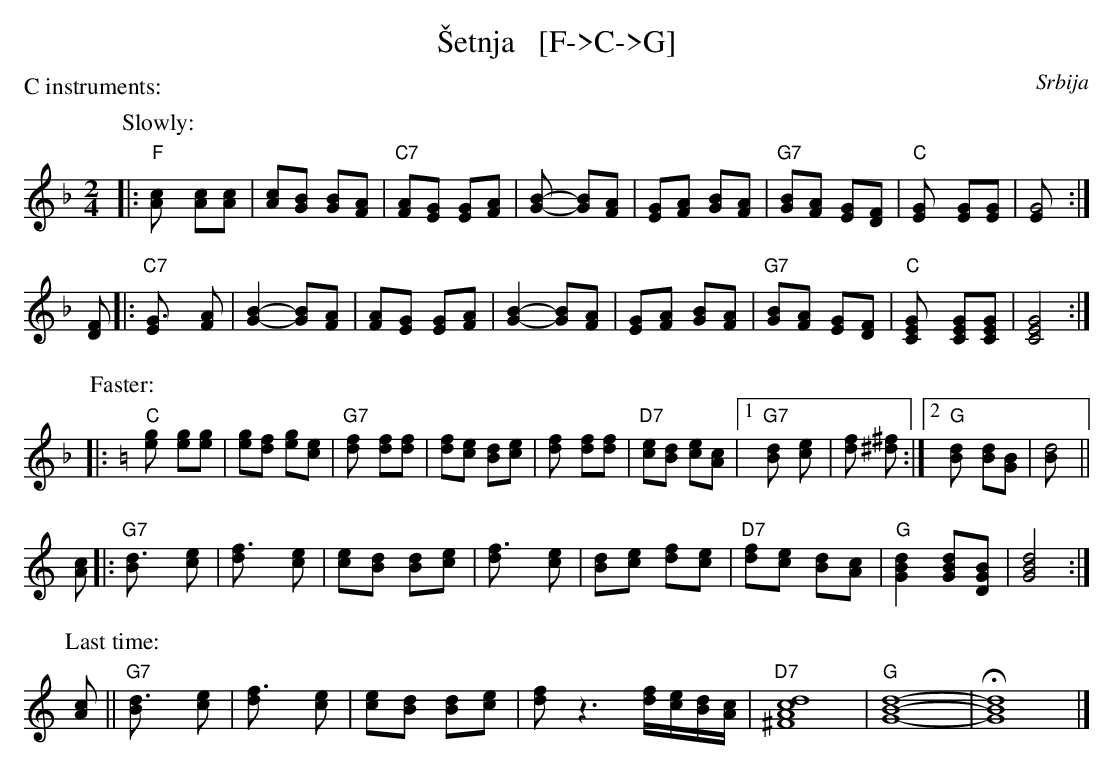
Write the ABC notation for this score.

X:1
T: \vSetnja   [F->C->G]
P: C instruments:
O: Srbija
M: 2/4
L: 1/8
K: F
P: Slowly:
|: "F"[c2A] [cA][cA] | [cA][BG] [BG][AF] | "C7"[AF][GE] [GE][AF] | [B2-G-] [BG][AF] \
| [GE][AF] [BG][AF] | "G7"[BG][AF] [GE][FD] | "C"[G2E] [GE][GE] | [G4E] :|
[FD] |: "C7"[G3E] [AF] | [B2-G2-] [BG][AF] | [AF][GE] [GE][AF] | [B2-G2-] [BG][AF] \
| [GE][AF] [BG][AF] | "G7"[BG][AF] [GE][FD] | "C"[G2EC2] [GEC][GEC] | [G4E4C4] :|
P: Faster:
K: C
|: "C"[g2e] [ge][ge] | [ge][fd] [ge][ec] | "G7"[f2d] [fd][fd] | [fd][ec] [dB][ec] \
| [f2d] [fd][fd] | "D7"[ec][dB] [ec][cA] |1 "G7"[d2B] [e2c] | [f2d] [^f2^d] :|2 "G"[d2B] [dB][BG] | [d4B] ||
[cA] |: "G7"[d3B] [ec] | [f3d] [ec] | [ec][dB] [dB][ec] | [f3d] [ec] \
| [dB][ec] [fd][ec] | "D7"[fd][ec] [dB][cA] | "G"[d2B2G2] [dBG][BGD] | [d4B4G4] :|
P: Last time:
[cA] || "G7" [d3B] [ec] | [f3d] [ec] | [ec][dB] [dB][ec] | [fd]z3 [f/d][e/c][d/B][c/A] | "D7"[d8c8A8^F8] | "G"[d8-B8-G8-] | H[d8B8G8] |]
